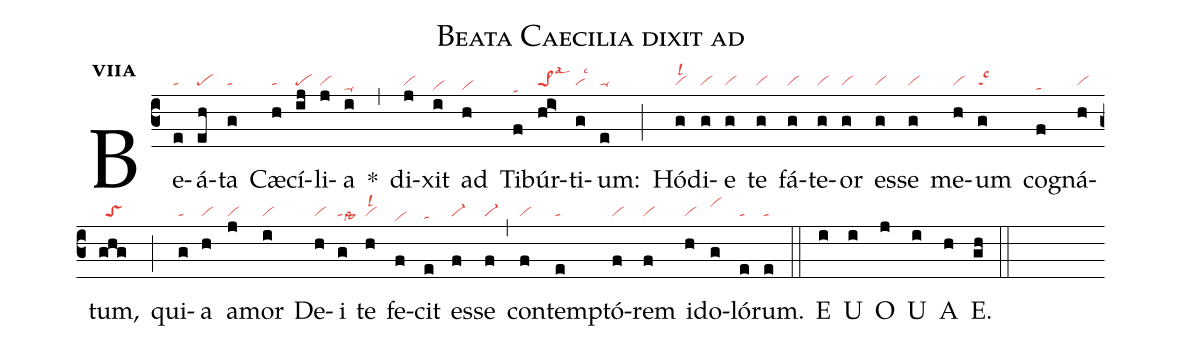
name:Beata Caecilia dixit ad;
office-part:an;
mode:7a;
nabc-lines:1;
%%
initial-style: 1;
name:Beata Caecilia dixit ad;
mode: 7;
office-part: Antiphona;
annotation: Ant.;
annotation: vii a;
nabc-lines:1;
%%
(c3) Be(e|ta)á(eh|pe)ta(g|ta) Cæ(h|ta)cí(ij|pe)li(j|vi)a(i|ta-hd) <sp>*</sp>(,) di(j|vi)xit(i|vihd) ad(h|vihd) Ti(f|tahc)búr(hi>|pe>1lsal3)ti(g|vilsc3)um:(e|ta-) (;) Hó(g|vilsl2)di(g|vi)e(g|vi) te(g|vi) fá(g|vi)te(g|vi)or(g|vi) es(g|vi)se(g|vi) me(h|vi)um(g|talsc3) co(f|tahd)gná(h|vi)tum,(ghg|//toS) (;) qui(g|ta)a(h|vi) a(j|vi)mor(i|vi) De(h|vi)i(g|talssta9) te(h|vilsl2) fe(f|vihd)cit(e|tahe) es(f|vi-)se(f|vi-) (,) con(f|vi)tem(e|ta)ptó(f|vi)rem(f|vi) i(h|vi)do(g|vihj)ló(e|ta)rum.(e|ta) (::)
<eu>E(i) U(i) O(j) U(i) A(h) E.(gh) </eu>(::)
